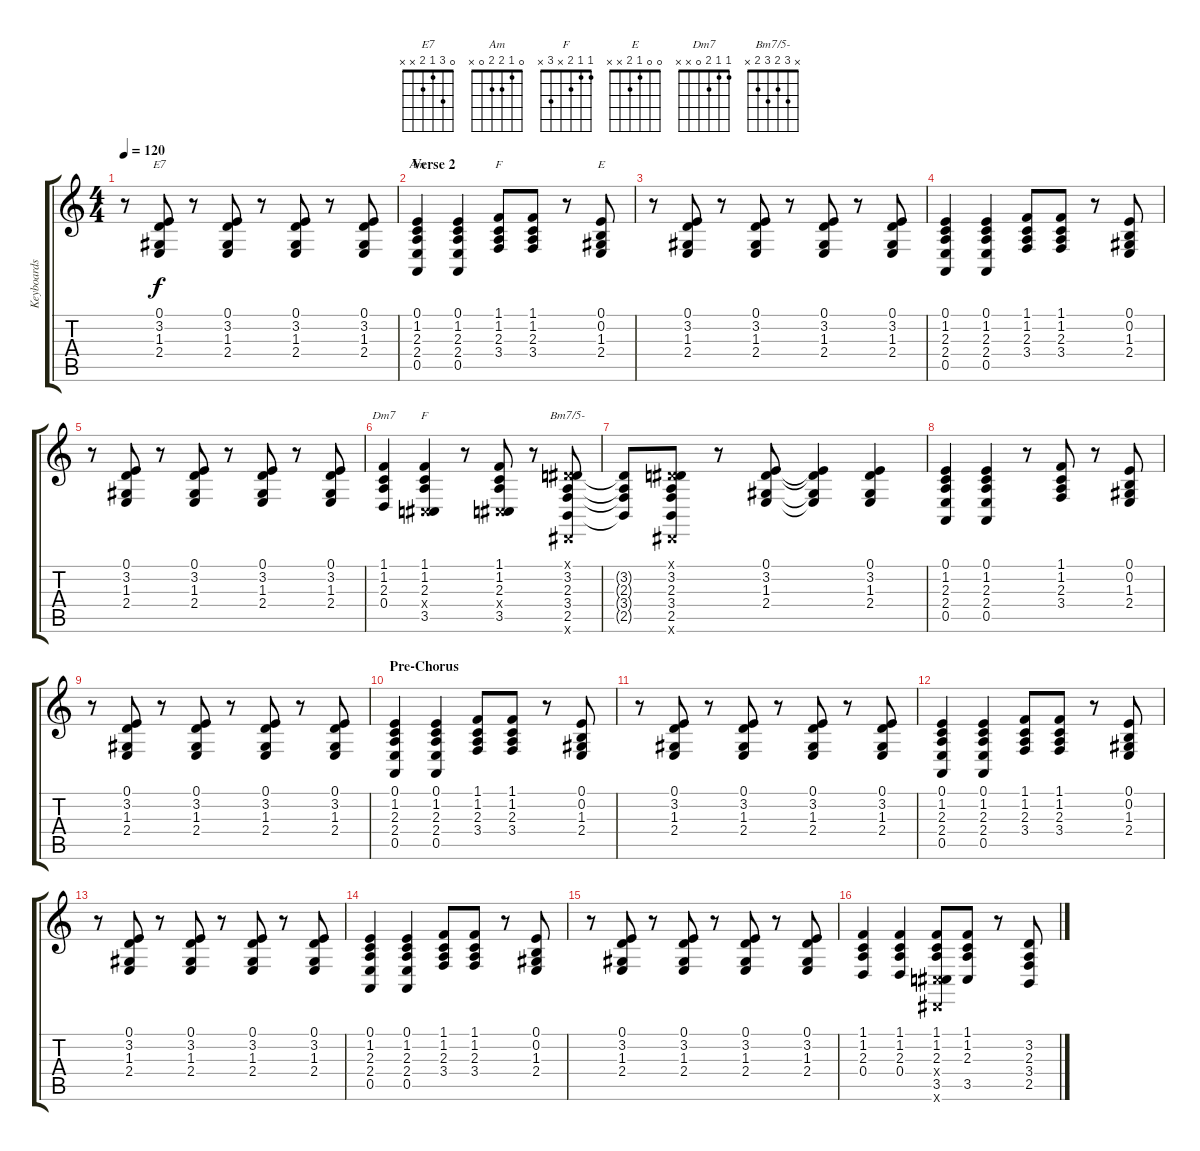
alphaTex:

\track ("Keyboards w/Guitar" "Keyboards ") {instrument electricgrandpiano}
\staff {score tabs}
\tuning (E4 B3 G3 D3 A2 E2) {hide}
\chord ("E7" 0 3 1 2 x x)
\chord ("Am" 0 1 2 2 0 x)
\chord ("F" 1 1 2 3 x x)
\chord ("E" 0 0 1 2 x x)
\chord ("Dm7" 1 1 2 0 x x)
\chord ("F" 1 1 2 x 3 x)
\chord ("Bm7/5-" x 3 2 3 2 x)
\ts (4 4)
\tempo 120
\clef g2
\ks c
r.8{dy f} (0.1 3.2 1.3 2.4).8{ch "E7"} r.8 (0.1 3.2 1.3 2.4).8 r.8 (0.1 3.2 1.3 2.4).8 r.8 (0.1 3.2 1.3 2.4).8 |
\section ("" "Verse 2")
(0.1 1.2 2.3 2.4 0.5).4{ch "Am"} (0.1 1.2 2.3 2.4 0.5).4 (1.1 1.2 2.3 3.4).8{ch "F"} (1.1 1.2 2.3 3.4).8 r.8 (0.1 0.2 1.3 2.4).8{ch "E"} |
r.8 (0.1 3.2 1.3 2.4).8 r.8 (0.1 3.2 1.3 2.4).8 r.8 (0.1 3.2 1.3 2.4).8 r.8 (0.1 3.2 1.3 2.4).8 |
(0.1 1.2 2.3 2.4 0.5).4 (0.1 1.2 2.3 2.4 0.5).4 (1.1 1.2 2.3 3.4).8 (1.1 1.2 2.3 3.4).8 r.8 (0.1 0.2 1.3 2.4).8 |
r.8 (0.1 3.2 1.3 2.4).8 r.8 (0.1 3.2 1.3 2.4).8 r.8 (0.1 3.2 1.3 2.4).8 r.8 (0.1 3.2 1.3 2.4).8 |
(1.1 1.2 2.3 0.4).4{ch "Dm7"} (1.1 1.2 2.3 -1.4{x} 3.5).4{ch "F"} r.8 (1.1 1.2 2.3 -1.4{x} 3.5).8 r.8 (-1.1{x} 3.2 2.3 3.4 2.5 -1.6{x}).8{ch "Bm7/5-"} |
(3.2{t} 2.3{t} 3.4{t} 2.5{t}).8 (-1.1{x} 3.2 2.3 3.4 2.5 -1.6{x}).8 r.8 (0.1 3.2 1.3 2.4).8 (0.1{t} 3.2{t} 1.3{t} 2.4{t}).4 (0.1 3.2 1.3 2.4).4 |
(0.1 1.2 2.3 2.4 0.5).4 (0.1 1.2 2.3 2.4 0.5).4 r.8 (1.1 1.2 2.3 3.4).8 r.8 (0.1 0.2 1.3 2.4).8 |
r.8 (0.1 3.2 1.3 2.4).8 r.8 (0.1 3.2 1.3 2.4).8 r.8 (0.1 3.2 1.3 2.4).8 r.8 (0.1 3.2 1.3 2.4).8 |
\section ("" "Pre-Chorus")
(0.1 1.2 2.3 2.4 0.5).4 (0.1 1.2 2.3 2.4 0.5).4 (1.1 1.2 2.3 3.4).8 (1.1 1.2 2.3 3.4).8 r.8 (0.1 0.2 1.3 2.4).8 |
r.8 (0.1 3.2 1.3 2.4).8 r.8 (0.1 3.2 1.3 2.4).8 r.8 (0.1 3.2 1.3 2.4).8 r.8 (0.1 3.2 1.3 2.4).8 |
(0.1 1.2 2.3 2.4 0.5).4 (0.1 1.2 2.3 2.4 0.5).4 (1.1 1.2 2.3 3.4).8 (1.1 1.2 2.3 3.4).8 r.8 (0.1 0.2 1.3 2.4).8 |
r.8 (0.1 3.2 1.3 2.4).8 r.8 (0.1 3.2 1.3 2.4).8 r.8 (0.1 3.2 1.3 2.4).8 r.8 (0.1 3.2 1.3 2.4).8 |
(0.1 1.2 2.3 2.4 0.5).4 (0.1 1.2 2.3 2.4 0.5).4 (1.1 1.2 2.3 3.4).8 (1.1 1.2 2.3 3.4).8 r.8 (0.1 0.2 1.3 2.4).8 |
r.8 (0.1 3.2 1.3 2.4).8 r.8 (0.1 3.2 1.3 2.4).8 r.8 (0.1 3.2 1.3 2.4).8 r.8 (0.1 3.2 1.3 2.4).8 |
(1.1 1.2 2.3 0.4).4 (1.1 1.2 2.3 0.4).4 (1.1 1.2 2.3 -1.4{x} 3.5 -1.6{x}).8 (1.1 1.2 2.3 3.5).8 r.8 (3.2 2.3 3.4 2.5).8
